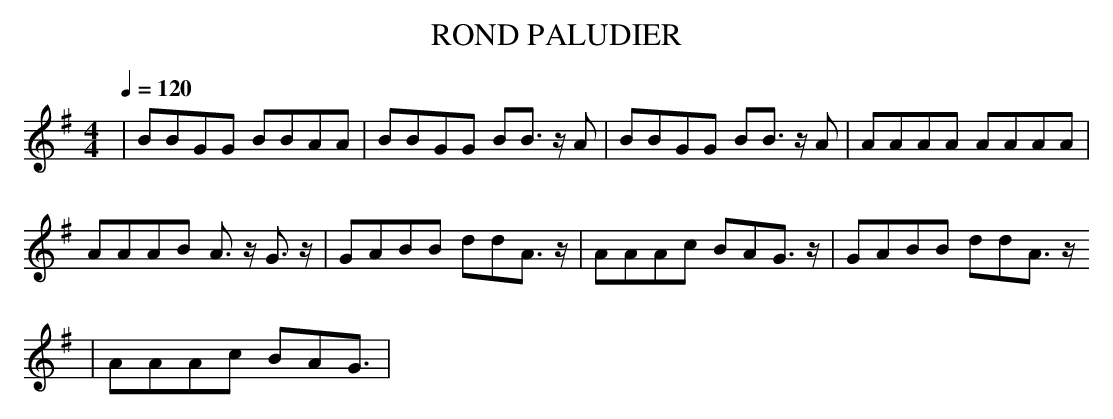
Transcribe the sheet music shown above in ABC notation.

X:1
T:ROND PALUDIER
M:4/4
L:1/8
Q:1/4=120
K:G
|BBGG BBAA|BBGG BB3/2 z/2 A|BBGG BB3/2 z/2 A|AAAA AAAA|
AAAB A3/2 z/2 G3/2 z/2 |GABB ddA3/2 z/2 |AAAc BAG3/2 z/2 |GABB ddA3/2 z/
2 |
AAAc BAG3/2|
